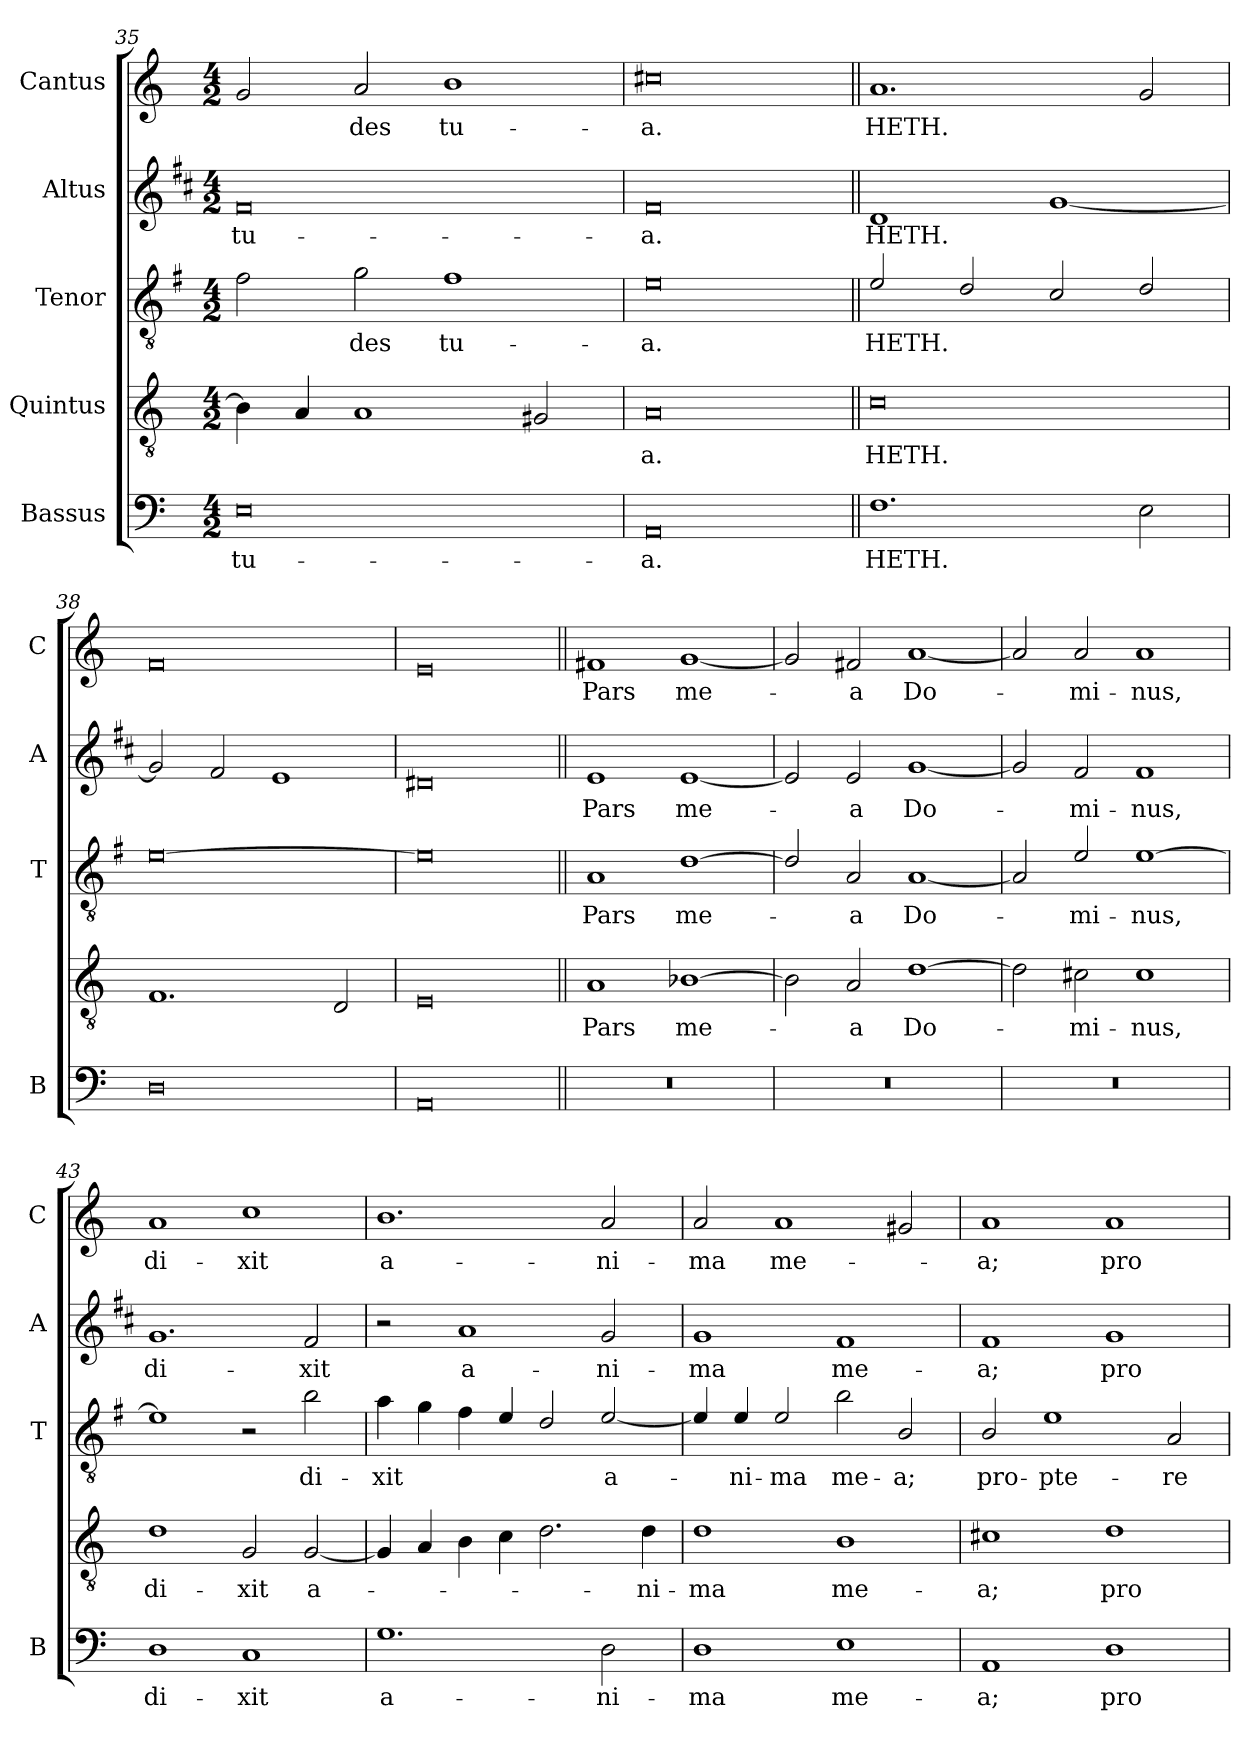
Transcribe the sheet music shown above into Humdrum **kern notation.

**kern	**text	**kern	**text	**kern	**text	**kern	**text	**kern	**text
*part5	*part5	*part4	*part4	*part3	*part3	*part2	*part2	*part1	*part1
*staff5	*staff5	*staff4	*staff4	*staff3	*staff3	*staff2	*staff2	*staff1	*staff1
*I"Bassus	*	*I"Quintus	*	*I"Tenor	*	*I"Altus	*	*I"Cantus	*
*I'B	*	*	*	*I'T	*	*I'A	*	*I'C	*
*clefF4	*	*clefGv2	*	*clefGv2	*	*clefG2	*	*clefG2	*
*	*	*	*	*ITrd4c7	*	*ITrd1c2	*	*	*
*k[]	*	*k[]	*	*k[]	*	*k[]	*	*k[]	*
*C:	*	*C:	*	*C:	*	*C:	*	*C:	*
*M4/2	*	*M4/2	*	*M4/2	*	*M4/2	*	*M4/2	*
=35	=35	=35	=35	=35	=35	=35	=35	=35	=35
!	!LO:LY:b	!	!	!	!	!	!LO:LY:b	!	!
0E	tu-	4B\]	.	2B\	.	0e	tu-	2g/	.
.	.	4A/	.	.	.	.	.	.	.
!	!	!	!	!	!LO:LY:b	!	!	!	!LO:LY:b
.	.	1A	.	2c\	-des	.	.	2a/	-des
!	!	!	!	!	!LO:LY:b	!	!	!	!LO:LY:b
.	.	.	.	1B	tu-	.	.	1b	tu-
.	.	2G#X/	.	.	.	.	.	.	.
!!LO:LB:g=z
=36	=36	=36	=36	=36	=36	=36	=36	=36	=36
!	!LO:LY:b	!	!LO:LY:b	!	!LO:LY:b	!	!LO:LY:b	!	!LO:LY:b
0AA	-a.	0A	-a.	0A	-a.	0e	-a.	0cc#X	-a.
=37||	=37||	=37||	=37||	=37||	=37||	=37||	=37||	=37||	=37||
!	!LO:LY:b	!	!LO:LY:b	!	!LO:LY:b	!	!LO:LY:b	!	!LO:LY:b
1.F	HETH.	0c	HETH.	2A/	HETH.	1c	HETH.	1.a	HETH.
.	.	.	.	2G/	.	.	.	.	.
.	.	.	.	2F/	.	[1f	.	.	.
2E\	.	.	.	2G/	.	.	.	2g/	.
=38	=38	=38	=38	=38	=38	=38	=38	=38	=38
0D	.	1.F	.	[0A	.	2f/]	.	0f	.
.	.	.	.	.	.	2e/	.	.	.
.	.	.	.	.	.	1d	.	.	.
.	.	2D/	.	.	.	.	.	.	.
=39	=39	=39	=39	=39	=39	=39	=39	=39	=39
0AA	.	0E	.	0A]	.	0c#X	.	0e	.
=40||	=40||	=40||	=40||	=40||	=40||	=40||	=40||	=40||	=40||
!	!	!	!LO:LY:b	!	!LO:LY:b	!	!LO:LY:b	!	!LO:LY:b
0r	.	1A	Pars	1D	Pars	1d	Pars	1f#X	Pars
!	!	!	!LO:LY:b	!	!LO:LY:b	!	!LO:LY:b	!	!LO:LY:b
.	.	[1B-X	me-	[1G	me-	[1d	me-	[1g	me-
=41	=41	=41	=41	=41	=41	=41	=41	=41	=41
0r	.	2B-\]	.	2G/]	.	2d/]	.	2g/]	.
!	!	!	!LO:LY:b	!	!LO:LY:b	!	!LO:LY:b	!	!LO:LY:b
.	.	2A/	-a	2D/	-a	2d/	-a	2f#X/	-a
!	!	!	!LO:LY:b	!	!LO:LY:b	!	!LO:LY:b	!	!LO:LY:b
.	.	[1d	Do-	[1D	Do-	[1f	Do-	[1a	Do-
!!LO:LB:g=z
=42	=42	=42	=42	=42	=42	=42	=42	=42	=42
0r	.	2d\]	.	2D/]	.	2f/]	.	2a/]	.
!	!	!	!LO:LY:b	!	!LO:LY:b	!	!LO:LY:b	!	!LO:LY:b
.	.	2c#X\	-mi-	2A/	-mi-	2e/	-mi-	2a/	-mi-
!	!	!	!LO:LY:b	!	!LO:LY:b	!	!LO:LY:b	!	!LO:LY:b
.	.	1c#	-nus,	[1A	-nus,	1e	-nus,	1a	-nus,
=43	=43	=43	=43	=43	=43	=43	=43	=43	=43
!	!LO:LY:b	!	!LO:LY:b	!	!	!	!LO:LY:b	!	!LO:LY:b
1D	di-	1d	di-	1A]	.	1.f	di-	1a	di-
!	!LO:LY:b	!	!LO:LY:b	!	!	!	!	!	!LO:LY:b
1C	-xit	2G/	-xit	2r	.	.	.	1cc	-xit
!	!	!	!LO:LY:b	!	!LO:LY:b	!	!LO:LY:b	!	!
.	.	[2G/	a-	2e\	di-	2e/	-xit	.	.
=44	=44	=44	=44	=44	=44	=44	=44	=44	=44
!	!LO:LY:b	!	!	!	!LO:LY:b	!	!	!	!LO:LY:b
1.G	a-	4G/]	.	4d\	-xit	2r	.	1.b	a-
.	.	4A/	.	4c\	.	.	.	.	.
!	!	!	!	!	!	!	!LO:LY:b	!	!
.	.	4B\	.	4B\	.	1g	a-	.	.
.	.	4c\	.	4A/	.	.	.	.	.
.	.	2.d\	.	2G/	.	.	.	.	.
!	!LO:LY:b	!	!	!	!LO:LY:b	!	!LO:LY:b	!	!LO:LY:b
2D\	-ni-	.	.	[2A/	a-	2f/	-ni-	2a/	-ni-
!	!	!	!LO:LY:b	!	!	!	!	!	!
.	.	4d\	-ni-	.	.	.	.	.	.
=45	=45	=45	=45	=45	=45	=45	=45	=45	=45
!	!LO:LY:b	!	!LO:LY:b	!	!	!	!LO:LY:b	!	!LO:LY:b
1D	-ma	1d	-ma	4A/]	.	1f	-ma	2a/	-ma
!	!	!	!	!	!LO:LY:b	!	!	!	!
.	.	.	.	4A/	-ni-	.	.	.	.
!	!	!	!	!	!LO:LY:b	!	!	!	!LO:LY:b
.	.	.	.	2A/	-ma	.	.	1a	me-
!	!LO:LY:b	!	!LO:LY:b	!	!LO:LY:b	!	!LO:LY:b	!	!
1E	me-	1B	me-	2e\	me-	1e	me-	.	.
!	!	!	!	!	!LO:LY:b	!	!	!	!
.	.	.	.	2E/	-a;	.	.	2g#X/	.
=46	=46	=46	=46	=46	=46	=46	=46	=46	=46
!	!LO:LY:b	!	!LO:LY:b	!	!LO:LY:b	!	!LO:LY:b	!	!LO:LY:b
1AA	-a;	1c#X	-a;	2E/	pro-	1e	-a;	1a	-a;
!	!	!	!	!	!LO:LY:b	!	!	!	!
.	.	.	.	1A	-pte-	.	.	.	.
!	!LO:LY:b	!	!LO:LY:b	!	!	!	!LO:LY:b	!	!LO:LY:b
1D	pro-	1d	pro-	.	.	1f	pro-	1a	pro-
!	!	!	!	!	!LO:LY:b	!	!	!	!
.	.	.	.	2D/	-re-	.	.	.	.
=	=	=	=	=	=	=	=	=	=
*-	*-	*-	*-	*-	*-	*-	*-	*-	*-
